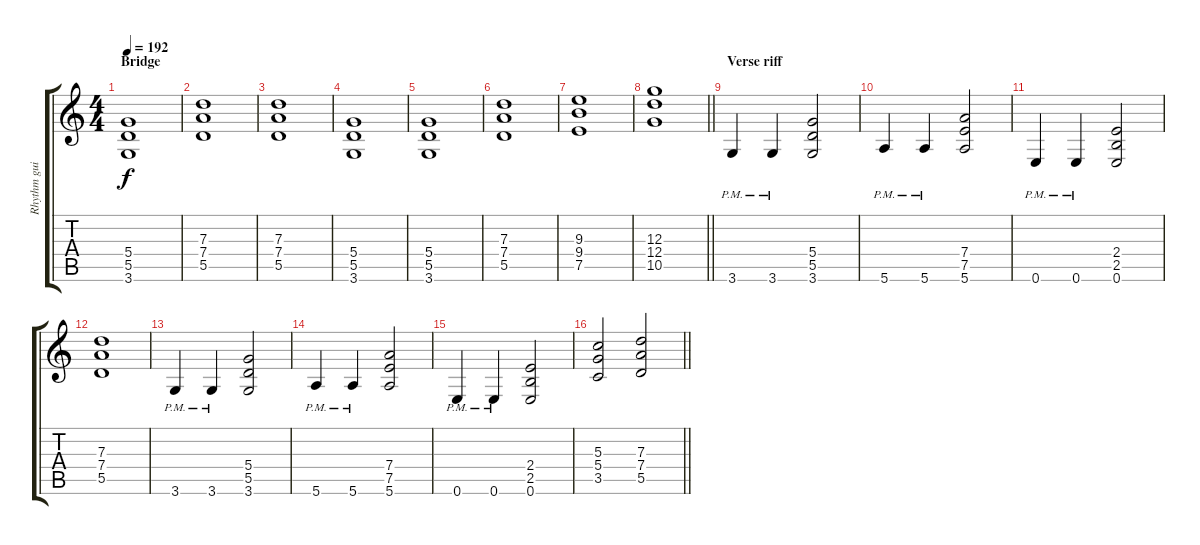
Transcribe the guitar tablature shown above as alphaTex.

\track ("Rhythm guitar" "Rhythm gui") {instrument distortionguitar}
\staff {score tabs}
\tuning (E4 B3 G3 D3 A2 E2) {hide}
\ts (4 4)
\section ("" "Bridge")
\tempo 192
\clef g2
\ks c
(5.4 5.5 3.6).1{dy f} |
(7.3 7.4 5.5).1 |
(7.3 7.4 5.5).1 |
(5.4 5.5 3.6).1 |
(5.4 5.5 3.6).1 |
(7.3 7.4 5.5).1 |
(9.3 9.4 7.5).1 |
\barLineRight lightlight
(12.3 12.4 10.5).1 |
\section ("" "Verse riff")
3.6{pm}.4{balance 12} 3.6{pm}.4 (5.4 5.5 3.6).2 |
5.6{pm}.4 5.6{pm}.4 (7.4 7.5 5.6).2 |
0.6{pm}.4 0.6{pm}.4 (2.4 2.5 0.6).2 |
(7.3 7.4 5.5).1 |
3.6{pm}.4 3.6{pm}.4 (5.4 5.5 3.6).2 |
5.6{pm}.4 5.6{pm}.4 (7.4 7.5 5.6).2 |
0.6{pm}.4 0.6{pm}.4 (2.4 2.5 0.6).2 |
\barLineRight lightlight
(5.3 5.4 3.5).2 (7.3 7.4 5.5).2
